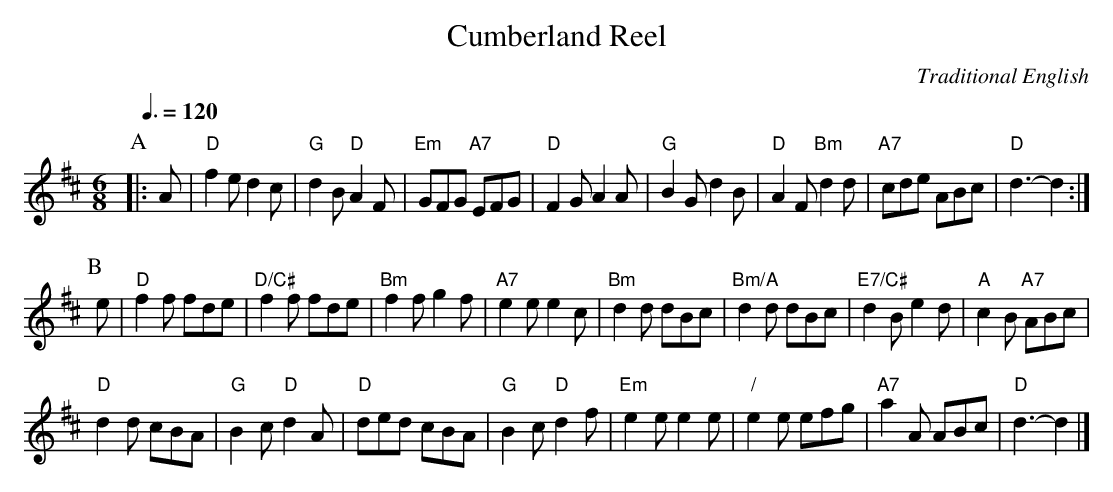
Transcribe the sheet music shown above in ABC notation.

X:1
T:Cumberland Reel
C:Traditional English
Q:3/8=120
M:6/8
L:1/8
K:D
P:A
|: A | "D"f2e d2c | "G"d2B "D"A2F | "Em"GFG "A7"EFG | "D"F2G A2A |\
"G"B2G d2B | "D"A2F "Bm"d2d | "A7"cde ABc | "D"d3- d2 :|
P:B
e | "D"f2f fde | "D/C#"f2f fde | "Bm"f2f g2f | "A7"e2e e2c |\
"Bm"d2d dBc | "Bm/A"d2d dBc | "E7/C#"d2B e2d | "A"c2B "A7"ABc |
"D"d2d cBA | "G"B2c "D"d2A | "D"ded cBA | "G"B2c "D"d2f |\
"Em"e2e e2e | "/"e2e efg | "A7"a2A ABc | "D"d3- d2 |]
